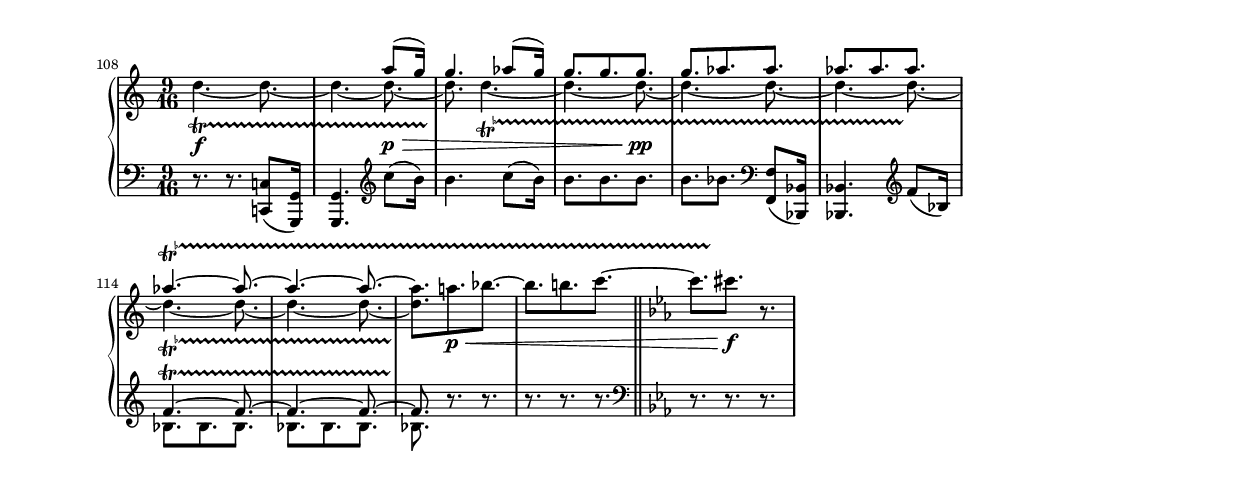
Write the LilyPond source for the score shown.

\version "2.12.0"
\include "english.ly"
#(set-global-staff-size 15)
\paper{
  ragged-right=##t
  line-width=17\cm
  indent=0\cm
}

\layout {
  \context { \Score
    \override PaperColumn #'keep-inside-line = ##t
    \override NonMusicalPaperColumn #'keep-inside-line = ##t
  }
}


\header {
  lsrtags = "headwords"
  texidoc = ""
  doctitle = "headword"
}

% NR 1.5 Simultaneous notes

% L. v. Beethoven, Op. 111
% Piano sonata 32
% Movt II - Arietta - Adagio molto semplice e cantabile
% measures 108 - 118

\layout {
   \context {
      \Score
      \override SpacingSpanner #'base-shortest-duration =
         #(ly:make-moment 1 18)
      \override NonMusicalPaperColumn #'line-break-system-details =
         #'((alignment-offsets . (0 -12)))
   }
}

trillflat =
  \once \override TrillSpanner #'(bound-details left text) =
    #(markup #:translate-scaled '(-0.05 . -1)
             #:concat (#:musicglyph "scripts.trill"
                       #:translate '(-0.5 . 1.9) #:fontsize -7 #:flat))


\new PianoStaff <<

   % RH
   \new Staff <<
      \clef treble
      \key c \major
      \time 9/16
      \set Score.currentBarNumber = #108

      % RH voice 1
      \new Voice {

         \voiceOne
         s4.
         s8.

         |

         s4.
         a''8 \p \> [ (
         g''16 ] )

         |

         g''4.
         af''8 [ (
         g''16 ] )

         |

         g''8. [
         g''8.
         g''8. \pp ]

         |

         g''8. [
         af''8.
         af''8. ]

         |

         af''8. [
         af''8.
         af''8. ]

         |
         \break

         \trillflat
         af''4. \startTrillSpan
         ~
         af''8.
         ~

         |

         af''4.
         ~
         af''8.
         ~

         |

         \oneVoice
         <af'' d''>8. [
         a''8. \p \<
         bf''8. ]
         ~

         |

         bf''8. [
         b''8.
         c'''8. ]
         ~

         \bar "||"

         \key ef \major
         c'''8. [
         cs'''8. \f ] \stopTrillSpan
         r8.

      }

      % RH voice 2
      \new Voice {
         \voiceTwo
         \override Voice.TrillSpanner #'direction = #down
         d''4. \f \startTrillSpan
         ~
         d''8.
         ~

         |

         d''4.
         ~
         d''8.
         ~

         |

         d''8. \stopTrillSpan
         \trillflat
         d''4. \startTrillSpan
         ~

         |

         d''4.
         ~
         d''8.
         ~

         |

         d''4.
         ~
         d''8.
         ~

         |

         d''4.
         ~
         d''8. \stopTrillSpan
         ~

         |

         \trillflat
         d''4. \startTrillSpan
         ~
         d''8.
         ~

         |

         d''4.
         ~
         d''8.
         ~

         |

         \once \override NoteColumn #'ignore-collision = ##t
         \once \override NoteHead #'transparent = ##t
         \once \override Dots #'transparent = ##t
         \once \override Stem #'transparent = ##t
         d''8. \stopTrillSpan
         s4.

         |

         s8.
         s8.

      }

   >>

   % LH staff
   \new Staff {
      \clef bass
      \key c \major
      \time 9/16

      r8.
      r8.
      <c! c,!>8 [ (
      <g, g,,>16 ] )

      |

      <g, g,,>4.
      \clef treble
      c''8 [ (
      b'16 ] )

      |

      b'4.
      c''8 [ (
      b'16 ] )

      |

      b'8. [
      b'8.
      b'8. ]

      |

      b'8. [
      bf'8. ]
      \clef bass
      <f f,>8 [ (
      <bf, bf,,>16 ] )

      |

      <bf, bf,,>4.
      \clef treble
      f'8 [ (
      bf16 ] )

      |

      <<

         \new Voice {
            \voiceOne
            \override Voice.TrillSpanner #'direction = #up
            f'4. \startTrillSpan
            ~
            f'8.
            ~

            |

            f'4.
            ~
            f'8.
            ~

            |

            f'8. \stopTrillSpan
         }

         \new Voice {
            \voiceTwo
            \override Voice.TrillSpanner #'direction = #down
            bf8. [
            bf8.
            bf8. ]

            |

            bf8. [
            bf8.
            bf8. ]

            |

            bf8.
         }

      >>

      \oneVoice
      r8.
      r8.

      |

      r8.
      r8.
      r8.
      \clef bass

      |

      \key ef \major
      r8.
      r8.
      r8.

   }

>>
